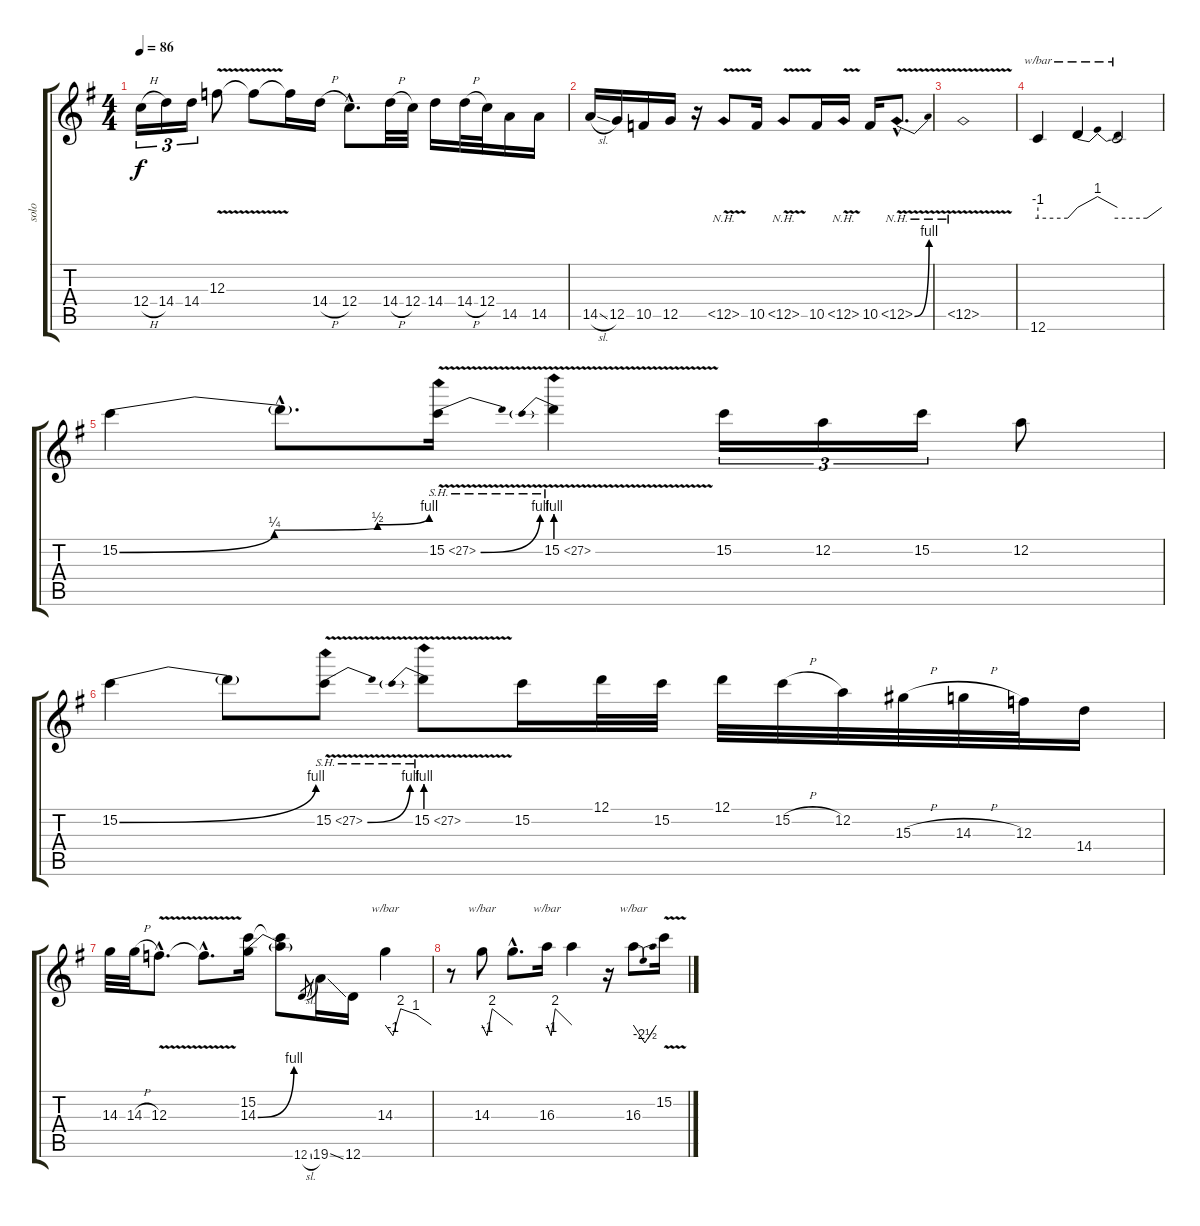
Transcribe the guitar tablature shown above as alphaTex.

\track ("solo" "solo") {instrument overdrivenguitar}
\staff {score tabs}
\tuning (D4 A3 F3 C3 G2 D2) {hide}
\ts (4 4)
\tempo 86
\clef g2
\ks g
12.4{h}.16{tu (3 2) dy f} 14.4.16{tu (3 2)} 14.4.16{tu (3 2)} 12.3{v}.8 12.3{t}.8 12.3{t}.16 14.4{h}.16 12.4{hac}.8{d} 14.4{h}.32 12.4.32 14.4.16 14.4{h}.32 12.4.32 14.5.16 14.5.16 |
14.5{sl}.16 12.5.16 10.5.16 12.5.16 r.16 12.5{nh v}.8 10.5.16 12.5{nh v}.8 10.5.16 12.5{nh v}.16 10.5.16 12.5{be (bend 0 0 60 4) nh v hac}.8{d} |
12.5{nh v}.1 |
12.6.4{tbe (custom default 0 -4 45 -4 60 0)} 12.6{t}.4{tbe (dip default 0 0 30 4 60 0)} 12.6{t}.2{tbe (custom default 0 -4 40 -4 60 0)} |
15.2{be (custom 0 0 30 1 50 2 60 4)}.4 15.2{hac t}.8{d} 15.2{be (bend 0 0 60 4) sh 12 v}.16 15.2{be (prebend 0 4 60 4) sh 12 v}.4 15.2.16{tu (3 2)} 12.2.16{tu (3 2)} 15.2.16{tu (3 2)} 12.2.8 |
15.2{be (bend 0 0 60 4)}.4 15.2{t}.8 15.2{be (bend 0 0 60 4) sh 12 v}.8 15.2{be (prebend 0 4 60 4) sh 12 v}.8 15.2.16 12.1.32 15.2.32 12.1.32 15.2{h}.32 12.2.32 15.3{h}.32 14.3{h}.32 12.3.32 14.4.16 |
14.3.32 14.3{h}.32 12.3{v hac}.8{d} 12.3{hac t}.8{d} (15.2 14.3{be (bend 0 0 60 4)}).16 (15.2{t} 14.3{t}).8 12.6{sl}.8{gr} 19.6{ss}.16 12.6.16 14.3.4{tbe (custom default 0 0 10 -4 20 8 40 4 60 0)} |
r.8 14.3.8{tbe (custom default 0 0 10 -4 20 8 60 0)} 14.3{hac t}.8{d} 16.3.16{tbe (custom default 0 0 10 -4 20 8 60 0)} 16.3{t}.4 r.16 16.3.8{tbe (dip default 0 0 30 -10 60 0)} 15.2{v}.16
